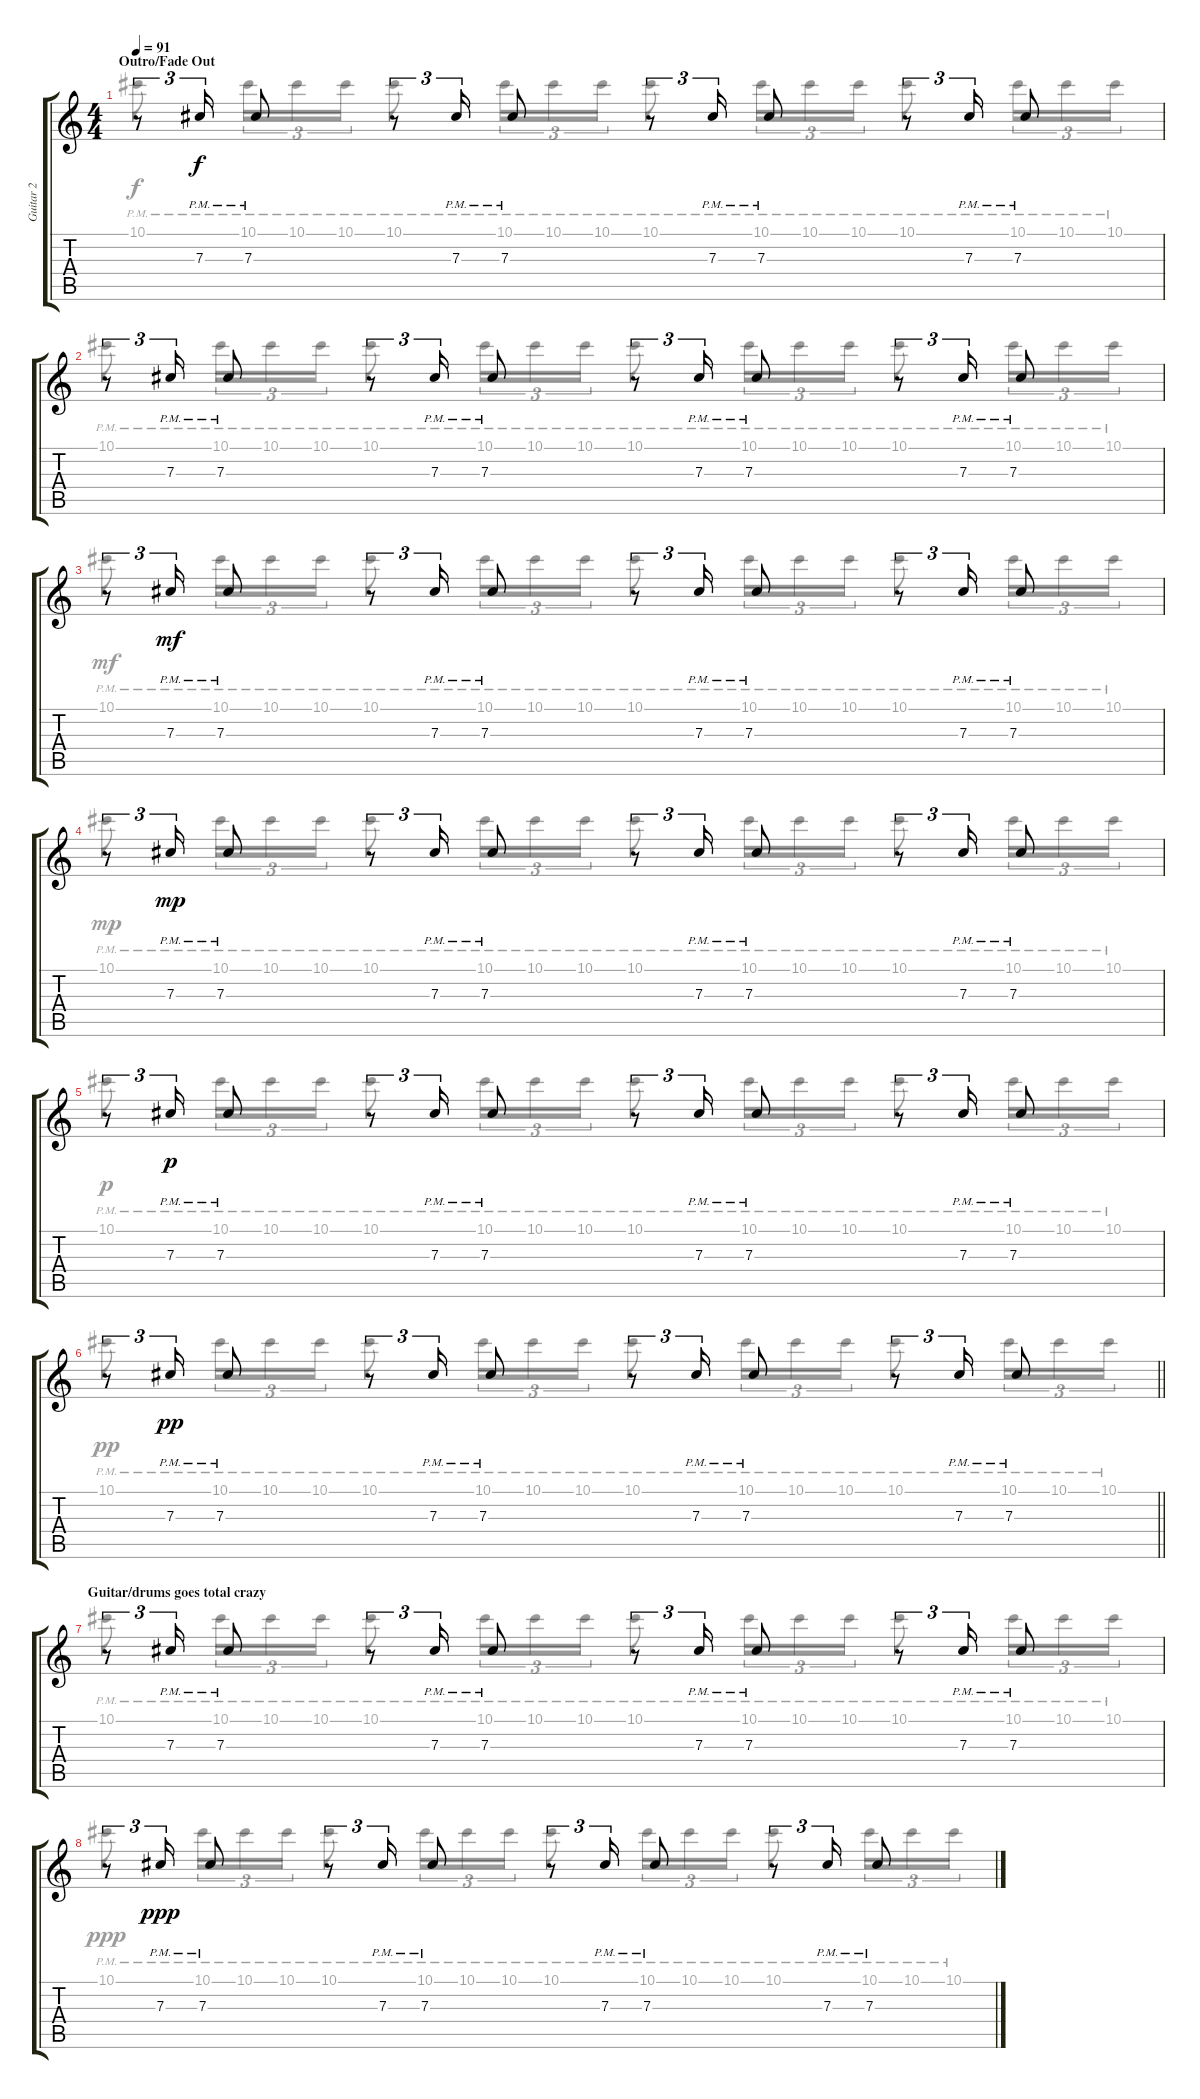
\track ("Guitar 2" "Guitar 2") {instrument electricguitarjazz}
\staff {score tabs}
\tuning (Eb4 Bb3 Gb3 Db3 Ab2 Eb2) {hide}
\voice
\ts (4 4)
\section ("" "Outro/Fade Out")
\tempo 91
\clef g2
\ks c
r.8{tu (3 2) dy f} 7.3{pm}.16{tu (3 2)} 7.3{pm}.8 r.8{tu (3 2)} 7.3{pm}.16{tu (3 2)} 7.3{pm}.8 r.8{tu (3 2)} 7.3{pm}.16{tu (3 2)} 7.3{pm}.8 r.8{tu (3 2)} 7.3{pm}.16{tu (3 2)} 7.3{pm}.8 |
r.8{tu (3 2)} 7.3{pm}.16{tu (3 2)} 7.3{pm}.8 r.8{tu (3 2)} 7.3{pm}.16{tu (3 2)} 7.3{pm}.8 r.8{tu (3 2)} 7.3{pm}.16{tu (3 2)} 7.3{pm}.8 r.8{tu (3 2)} 7.3{pm}.16{tu (3 2)} 7.3{pm}.8 |
r.8{tu (3 2)} 7.3{pm}.16{tu (3 2) dy mf} 7.3{pm}.8 r.8{tu (3 2)} 7.3{pm}.16{tu (3 2)} 7.3{pm}.8 r.8{tu (3 2)} 7.3{pm}.16{tu (3 2)} 7.3{pm}.8 r.8{tu (3 2)} 7.3{pm}.16{tu (3 2)} 7.3{pm}.8 |
r.8{tu (3 2)} 7.3{pm}.16{tu (3 2) dy mp} 7.3{pm}.8 r.8{tu (3 2)} 7.3{pm}.16{tu (3 2)} 7.3{pm}.8 r.8{tu (3 2)} 7.3{pm}.16{tu (3 2)} 7.3{pm}.8 r.8{tu (3 2)} 7.3{pm}.16{tu (3 2)} 7.3{pm}.8 |
r.8{tu (3 2)} 7.3{pm}.16{tu (3 2) dy p} 7.3{pm}.8 r.8{tu (3 2)} 7.3{pm}.16{tu (3 2)} 7.3{pm}.8 r.8{tu (3 2)} 7.3{pm}.16{tu (3 2)} 7.3{pm}.8 r.8{tu (3 2)} 7.3{pm}.16{tu (3 2)} 7.3{pm}.8 |
\barLineRight lightlight
r.8{tu (3 2)} 7.3{pm}.16{tu (3 2) dy pp} 7.3{pm}.8 r.8{tu (3 2)} 7.3{pm}.16{tu (3 2)} 7.3{pm}.8 r.8{tu (3 2)} 7.3{pm}.16{tu (3 2)} 7.3{pm}.8 r.8{tu (3 2)} 7.3{pm}.16{tu (3 2)} 7.3{pm}.8 |
\section ("" "Guitar/drums goes total crazy")
r.8{tu (3 2)} 7.3{pm}.16{tu (3 2)} 7.3{pm}.8 r.8{tu (3 2)} 7.3{pm}.16{tu (3 2)} 7.3{pm}.8 r.8{tu (3 2)} 7.3{pm}.16{tu (3 2)} 7.3{pm}.8 r.8{tu (3 2)} 7.3{pm}.16{tu (3 2)} 7.3{pm}.8 |
r.8{tu (3 2)} 7.3{pm}.16{tu (3 2) dy ppp} 7.3{pm}.8 r.8{tu (3 2)} 7.3{pm}.16{tu (3 2)} 7.3{pm}.8 r.8{tu (3 2)} 7.3{pm}.16{tu (3 2)} 7.3{pm}.8 r.8{tu (3 2)} 7.3{pm}.16{tu (3 2)} 7.3{pm}.8
\voice
\clef g2
\ottava regular
\simile none
\ks c
10.1{pm}.8{dy f} 10.1{pm}.16{tu (3 2)} 10.1{pm}.16{tu (3 2)} 10.1{pm}.16{tu (3 2)} 10.1{pm}.8 10.1{pm}.16{tu (3 2)} 10.1{pm}.16{tu (3 2)} 10.1{pm}.16{tu (3 2)} 10.1{pm}.8 10.1{pm}.16{tu (3 2)} 10.1{pm}.16{tu (3 2)} 10.1{pm}.16{tu (3 2)} 10.1{pm}.8 10.1{pm}.16{tu (3 2)} 10.1{pm}.16{tu (3 2)} 10.1{pm}.16{tu (3 2)} |
10.1{pm}.8 10.1{pm}.16{tu (3 2)} 10.1{pm}.16{tu (3 2)} 10.1{pm}.16{tu (3 2)} 10.1{pm}.8 10.1{pm}.16{tu (3 2)} 10.1{pm}.16{tu (3 2)} 10.1{pm}.16{tu (3 2)} 10.1{pm}.8 10.1{pm}.16{tu (3 2)} 10.1{pm}.16{tu (3 2)} 10.1{pm}.16{tu (3 2)} 10.1{pm}.8 10.1{pm}.16{tu (3 2)} 10.1{pm}.16{tu (3 2)} 10.1{pm}.16{tu (3 2)} |
10.1{pm}.8{dy mf} 10.1{pm}.16{tu (3 2)} 10.1{pm}.16{tu (3 2)} 10.1{pm}.16{tu (3 2)} 10.1{pm}.8 10.1{pm}.16{tu (3 2)} 10.1{pm}.16{tu (3 2)} 10.1{pm}.16{tu (3 2)} 10.1{pm}.8 10.1{pm}.16{tu (3 2)} 10.1{pm}.16{tu (3 2)} 10.1{pm}.16{tu (3 2)} 10.1{pm}.8 10.1{pm}.16{tu (3 2)} 10.1{pm}.16{tu (3 2)} 10.1{pm}.16{tu (3 2)} |
10.1{pm}.8{dy mp} 10.1{pm}.16{tu (3 2)} 10.1{pm}.16{tu (3 2)} 10.1{pm}.16{tu (3 2)} 10.1{pm}.8 10.1{pm}.16{tu (3 2)} 10.1{pm}.16{tu (3 2)} 10.1{pm}.16{tu (3 2)} 10.1{pm}.8 10.1{pm}.16{tu (3 2)} 10.1{pm}.16{tu (3 2)} 10.1{pm}.16{tu (3 2)} 10.1{pm}.8 10.1{pm}.16{tu (3 2)} 10.1{pm}.16{tu (3 2)} 10.1{pm}.16{tu (3 2)} |
10.1{pm}.8{dy p} 10.1{pm}.16{tu (3 2)} 10.1{pm}.16{tu (3 2)} 10.1{pm}.16{tu (3 2)} 10.1{pm}.8 10.1{pm}.16{tu (3 2)} 10.1{pm}.16{tu (3 2)} 10.1{pm}.16{tu (3 2)} 10.1{pm}.8 10.1{pm}.16{tu (3 2)} 10.1{pm}.16{tu (3 2)} 10.1{pm}.16{tu (3 2)} 10.1{pm}.8 10.1{pm}.16{tu (3 2)} 10.1{pm}.16{tu (3 2)} 10.1{pm}.16{tu (3 2)} |
\barLineRight lightlight
10.1{pm}.8{dy pp} 10.1{pm}.16{tu (3 2)} 10.1{pm}.16{tu (3 2)} 10.1{pm}.16{tu (3 2)} 10.1{pm}.8 10.1{pm}.16{tu (3 2)} 10.1{pm}.16{tu (3 2)} 10.1{pm}.16{tu (3 2)} 10.1{pm}.8 10.1{pm}.16{tu (3 2)} 10.1{pm}.16{tu (3 2)} 10.1{pm}.16{tu (3 2)} 10.1{pm}.8 10.1{pm}.16{tu (3 2)} 10.1{pm}.16{tu (3 2)} 10.1{pm}.16{tu (3 2)} |
10.1{pm}.8 10.1{pm}.16{tu (3 2)} 10.1{pm}.16{tu (3 2)} 10.1{pm}.16{tu (3 2)} 10.1{pm}.8 10.1{pm}.16{tu (3 2)} 10.1{pm}.16{tu (3 2)} 10.1{pm}.16{tu (3 2)} 10.1{pm}.8 10.1{pm}.16{tu (3 2)} 10.1{pm}.16{tu (3 2)} 10.1{pm}.16{tu (3 2)} 10.1{pm}.8 10.1{pm}.16{tu (3 2)} 10.1{pm}.16{tu (3 2)} 10.1{pm}.16{tu (3 2)} |
10.1{pm}.8{dy ppp} 10.1{pm}.16{tu (3 2)} 10.1{pm}.16{tu (3 2)} 10.1{pm}.16{tu (3 2)} 10.1{pm}.8 10.1{pm}.16{tu (3 2)} 10.1{pm}.16{tu (3 2)} 10.1{pm}.16{tu (3 2)} 10.1{pm}.8 10.1{pm}.16{tu (3 2)} 10.1{pm}.16{tu (3 2)} 10.1{pm}.16{tu (3 2)} 10.1{pm}.8 10.1{pm}.16{tu (3 2)} 10.1{pm}.16{tu (3 2)} 10.1{pm}.16{tu (3 2)}
